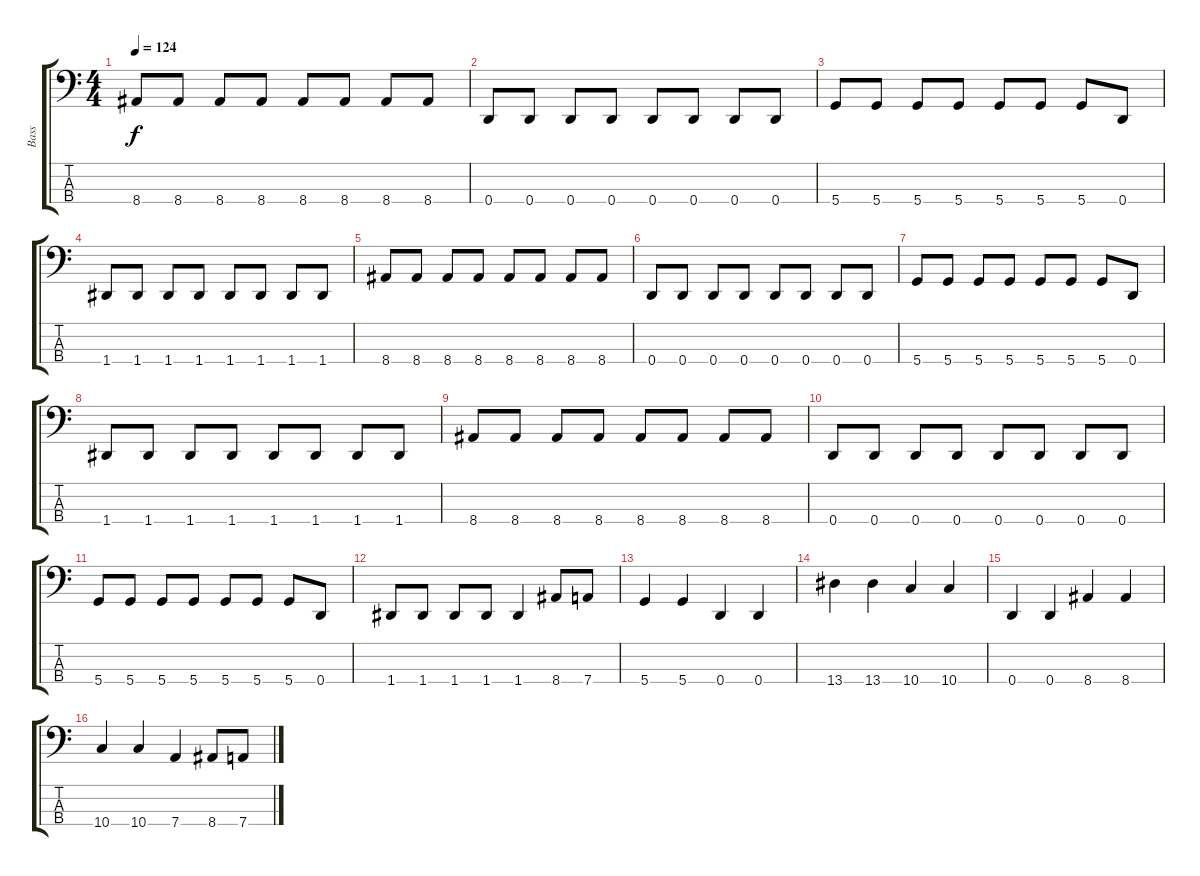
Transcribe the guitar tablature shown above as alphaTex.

\track ("Bass" "Bass") {instrument electricbassfinger}
\staff {score tabs}
\tuning (G2 D2 A1 D1) {hide}
\ts (4 4)
\tempo 124
\clef f4
\ks c
8.4.8{dy f} 8.4.8 8.4.8 8.4.8 8.4.8 8.4.8 8.4.8 8.4.8 |
0.4.8 0.4.8 0.4.8 0.4.8 0.4.8 0.4.8 0.4.8 0.4.8 |
5.4.8 5.4.8 5.4.8 5.4.8 5.4.8 5.4.8 5.4.8 0.4.8 |
1.4.8 1.4.8 1.4.8 1.4.8 1.4.8 1.4.8 1.4.8 1.4.8 |
8.4.8 8.4.8 8.4.8 8.4.8 8.4.8 8.4.8 8.4.8 8.4.8 |
0.4.8 0.4.8 0.4.8 0.4.8 0.4.8 0.4.8 0.4.8 0.4.8 |
5.4.8 5.4.8 5.4.8 5.4.8 5.4.8 5.4.8 5.4.8 0.4.8 |
1.4.8 1.4.8 1.4.8 1.4.8 1.4.8 1.4.8 1.4.8 1.4.8 |
8.4.8 8.4.8 8.4.8 8.4.8 8.4.8 8.4.8 8.4.8 8.4.8 |
0.4.8 0.4.8 0.4.8 0.4.8 0.4.8 0.4.8 0.4.8 0.4.8 |
5.4.8 5.4.8 5.4.8 5.4.8 5.4.8 5.4.8 5.4.8 0.4.8 |
1.4.8 1.4.8 1.4.8 1.4.8 1.4.4 8.4.8 7.4.8 |
5.4.4 5.4.4 0.4.4 0.4.4 |
13.4.4 13.4.4 10.4.4 10.4.4 |
0.4.4 0.4.4 8.4.4 8.4.4 |
10.4.4 10.4.4 7.4.4 8.4.8 7.4.8
